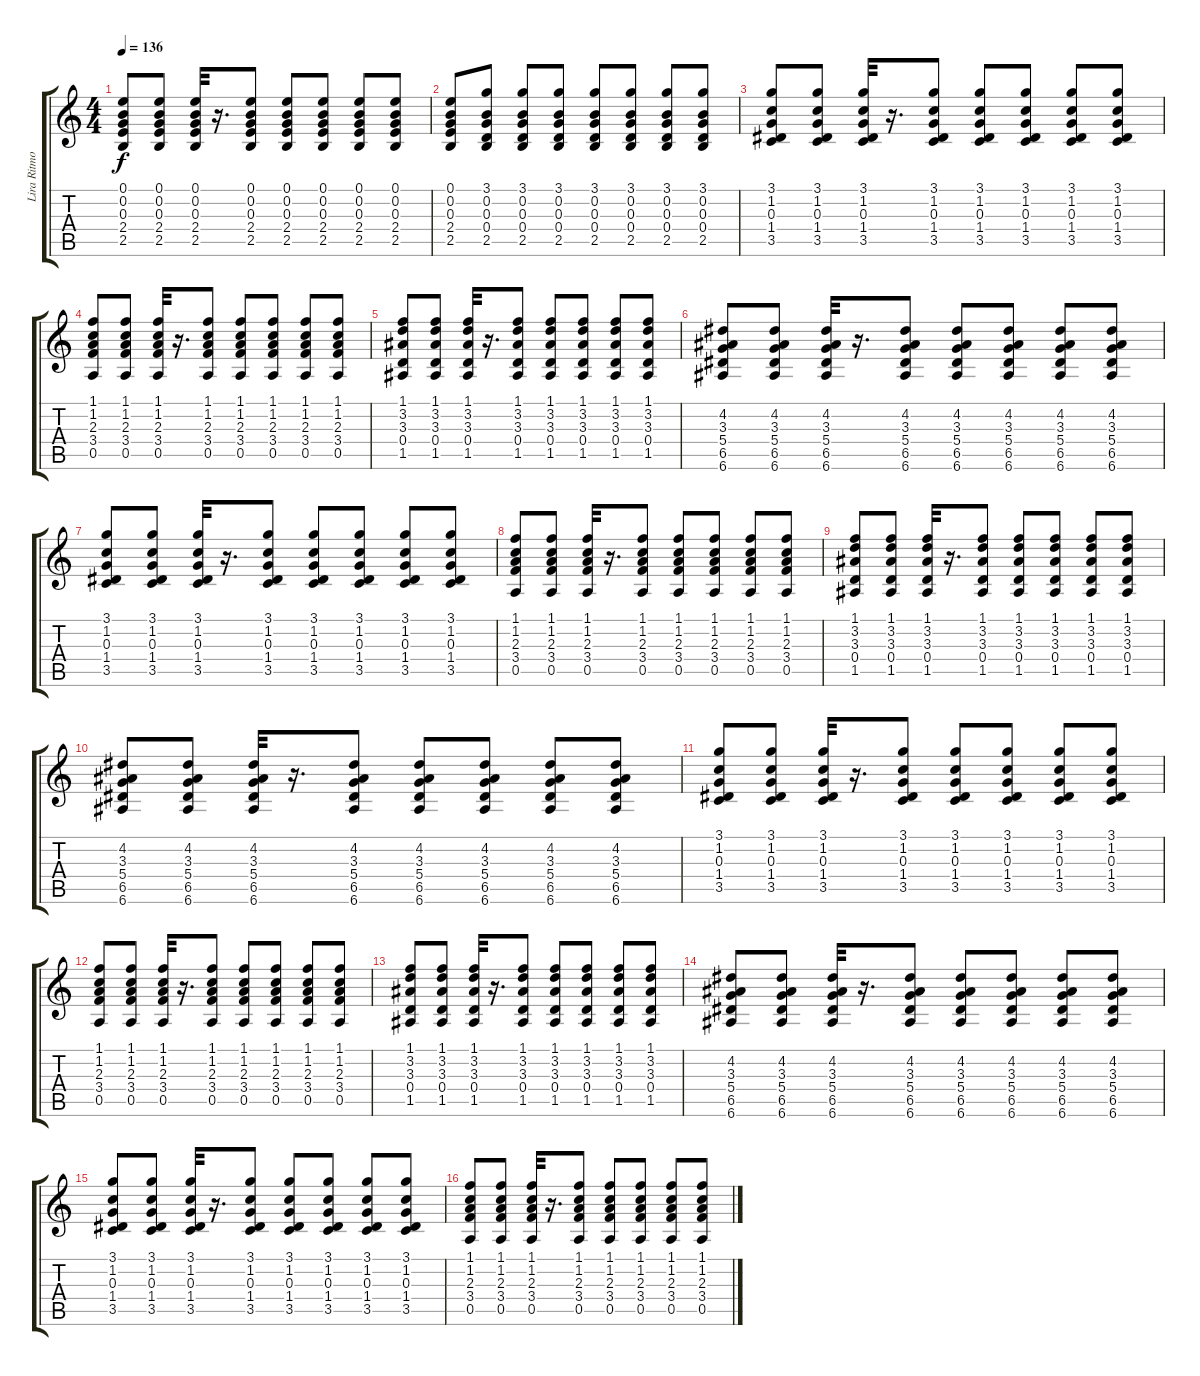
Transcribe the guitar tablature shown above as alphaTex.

\track ("Lira Ritmo" "Lira Ritmo") {instrument acousticguitarsteel}
\staff {score tabs}
\tuning (E4 B3 G3 D3 A2 E2) {hide}
\ts (4 4)
\tempo 136
\clef g2
\ks c
(0.1 0.2 0.3 2.4 2.5).8{dy f} (0.1 0.2 0.3 2.4 2.5).8 (0.1 0.2 0.3 2.4 2.5).32 r.16{d} (0.1 0.2 0.3 2.4 2.5).8 (0.1 0.2 0.3 2.4 2.5).8 (0.1 0.2 0.3 2.4 2.5).8 (0.1 0.2 0.3 2.4 2.5).8 (0.1 0.2 0.3 2.4 2.5).8 |
(0.1 0.2 0.3 2.4 2.5).8 (3.1 0.2 0.3 0.4 2.5).8 (3.1 0.2 0.3 0.4 2.5).8 (3.1 0.2 0.3 0.4 2.5).8 (3.1 0.2 0.3 0.4 2.5).8 (3.1 0.2 0.3 0.4 2.5).8 (3.1 0.2 0.3 0.4 2.5).8 (3.1 0.2 0.3 0.4 2.5).8 |
(3.1 1.2 0.3 1.4 3.5).8 (3.1 1.2 0.3 1.4 3.5).8 (3.1 1.2 0.3 1.4 3.5).32 r.16{d} (3.1 1.2 0.3 1.4 3.5).8 (3.1 1.2 0.3 1.4 3.5).8 (3.1 1.2 0.3 1.4 3.5).8 (3.1 1.2 0.3 1.4 3.5).8 (3.1 1.2 0.3 1.4 3.5).8 |
(1.1 1.2 2.3 3.4 0.5).8 (1.1 1.2 2.3 3.4 0.5).8 (1.1 1.2 2.3 3.4 0.5).32 r.16{d} (1.1 1.2 2.3 3.4 0.5).8 (1.1 1.2 2.3 3.4 0.5).8 (1.1 1.2 2.3 3.4 0.5).8 (1.1 1.2 2.3 3.4 0.5).8 (1.1 1.2 2.3 3.4 0.5).8 |
(1.1 3.2 3.3 0.4 1.5).8 (1.1 3.2 3.3 0.4 1.5).8 (1.1 3.2 3.3 0.4 1.5).32 r.16{d} (1.1 3.2 3.3 0.4 1.5).8 (1.1 3.2 3.3 0.4 1.5).8 (1.1 3.2 3.3 0.4 1.5).8 (1.1 3.2 3.3 0.4 1.5).8 (1.1 3.2 3.3 0.4 1.5).8 |
(4.2 3.3 5.4 6.5 6.6).8 (4.2 3.3 5.4 6.5 6.6).8 (4.2 3.3 5.4 6.5 6.6).32 r.16{d} (4.2 3.3 5.4 6.5 6.6).8 (4.2 3.3 5.4 6.5 6.6).8 (4.2 3.3 5.4 6.5 6.6).8 (4.2 3.3 5.4 6.5 6.6).8 (4.2 3.3 5.4 6.5 6.6).8 |
(3.1 1.2 0.3 1.4 3.5).8 (3.1 1.2 0.3 1.4 3.5).8 (3.1 1.2 0.3 1.4 3.5).32 r.16{d} (3.1 1.2 0.3 1.4 3.5).8 (3.1 1.2 0.3 1.4 3.5).8 (3.1 1.2 0.3 1.4 3.5).8 (3.1 1.2 0.3 1.4 3.5).8 (3.1 1.2 0.3 1.4 3.5).8 |
(1.1 1.2 2.3 3.4 0.5).8 (1.1 1.2 2.3 3.4 0.5).8 (1.1 1.2 2.3 3.4 0.5).32 r.16{d} (1.1 1.2 2.3 3.4 0.5).8 (1.1 1.2 2.3 3.4 0.5).8 (1.1 1.2 2.3 3.4 0.5).8 (1.1 1.2 2.3 3.4 0.5).8 (1.1 1.2 2.3 3.4 0.5).8 |
(1.1 3.2 3.3 0.4 1.5).8 (1.1 3.2 3.3 0.4 1.5).8 (1.1 3.2 3.3 0.4 1.5).32 r.16{d} (1.1 3.2 3.3 0.4 1.5).8 (1.1 3.2 3.3 0.4 1.5).8 (1.1 3.2 3.3 0.4 1.5).8 (1.1 3.2 3.3 0.4 1.5).8 (1.1 3.2 3.3 0.4 1.5).8 |
(4.2 3.3 5.4 6.5 6.6).8 (4.2 3.3 5.4 6.5 6.6).8 (4.2 3.3 5.4 6.5 6.6).32 r.16{d} (4.2 3.3 5.4 6.5 6.6).8 (4.2 3.3 5.4 6.5 6.6).8 (4.2 3.3 5.4 6.5 6.6).8 (4.2 3.3 5.4 6.5 6.6).8 (4.2 3.3 5.4 6.5 6.6).8 |
(3.1 1.2 0.3 1.4 3.5).8 (3.1 1.2 0.3 1.4 3.5).8 (3.1 1.2 0.3 1.4 3.5).32 r.16{d} (3.1 1.2 0.3 1.4 3.5).8 (3.1 1.2 0.3 1.4 3.5).8 (3.1 1.2 0.3 1.4 3.5).8 (3.1 1.2 0.3 1.4 3.5).8 (3.1 1.2 0.3 1.4 3.5).8 |
(1.1 1.2 2.3 3.4 0.5).8 (1.1 1.2 2.3 3.4 0.5).8 (1.1 1.2 2.3 3.4 0.5).32 r.16{d} (1.1 1.2 2.3 3.4 0.5).8 (1.1 1.2 2.3 3.4 0.5).8 (1.1 1.2 2.3 3.4 0.5).8 (1.1 1.2 2.3 3.4 0.5).8 (1.1 1.2 2.3 3.4 0.5).8 |
(1.1 3.2 3.3 0.4 1.5).8 (1.1 3.2 3.3 0.4 1.5).8 (1.1 3.2 3.3 0.4 1.5).32 r.16{d} (1.1 3.2 3.3 0.4 1.5).8 (1.1 3.2 3.3 0.4 1.5).8 (1.1 3.2 3.3 0.4 1.5).8 (1.1 3.2 3.3 0.4 1.5).8 (1.1 3.2 3.3 0.4 1.5).8 |
(4.2 3.3 5.4 6.5 6.6).8 (4.2 3.3 5.4 6.5 6.6).8 (4.2 3.3 5.4 6.5 6.6).32 r.16{d} (4.2 3.3 5.4 6.5 6.6).8 (4.2 3.3 5.4 6.5 6.6).8 (4.2 3.3 5.4 6.5 6.6).8 (4.2 3.3 5.4 6.5 6.6).8 (4.2 3.3 5.4 6.5 6.6).8 |
(3.1 1.2 0.3 1.4 3.5).8 (3.1 1.2 0.3 1.4 3.5).8 (3.1 1.2 0.3 1.4 3.5).32 r.16{d} (3.1 1.2 0.3 1.4 3.5).8 (3.1 1.2 0.3 1.4 3.5).8 (3.1 1.2 0.3 1.4 3.5).8 (3.1 1.2 0.3 1.4 3.5).8 (3.1 1.2 0.3 1.4 3.5).8 |
(1.1 1.2 2.3 3.4 0.5).8 (1.1 1.2 2.3 3.4 0.5).8 (1.1 1.2 2.3 3.4 0.5).32 r.16{d} (1.1 1.2 2.3 3.4 0.5).8 (1.1 1.2 2.3 3.4 0.5).8 (1.1 1.2 2.3 3.4 0.5).8 (1.1 1.2 2.3 3.4 0.5).8 (1.1 1.2 2.3 3.4 0.5).8
